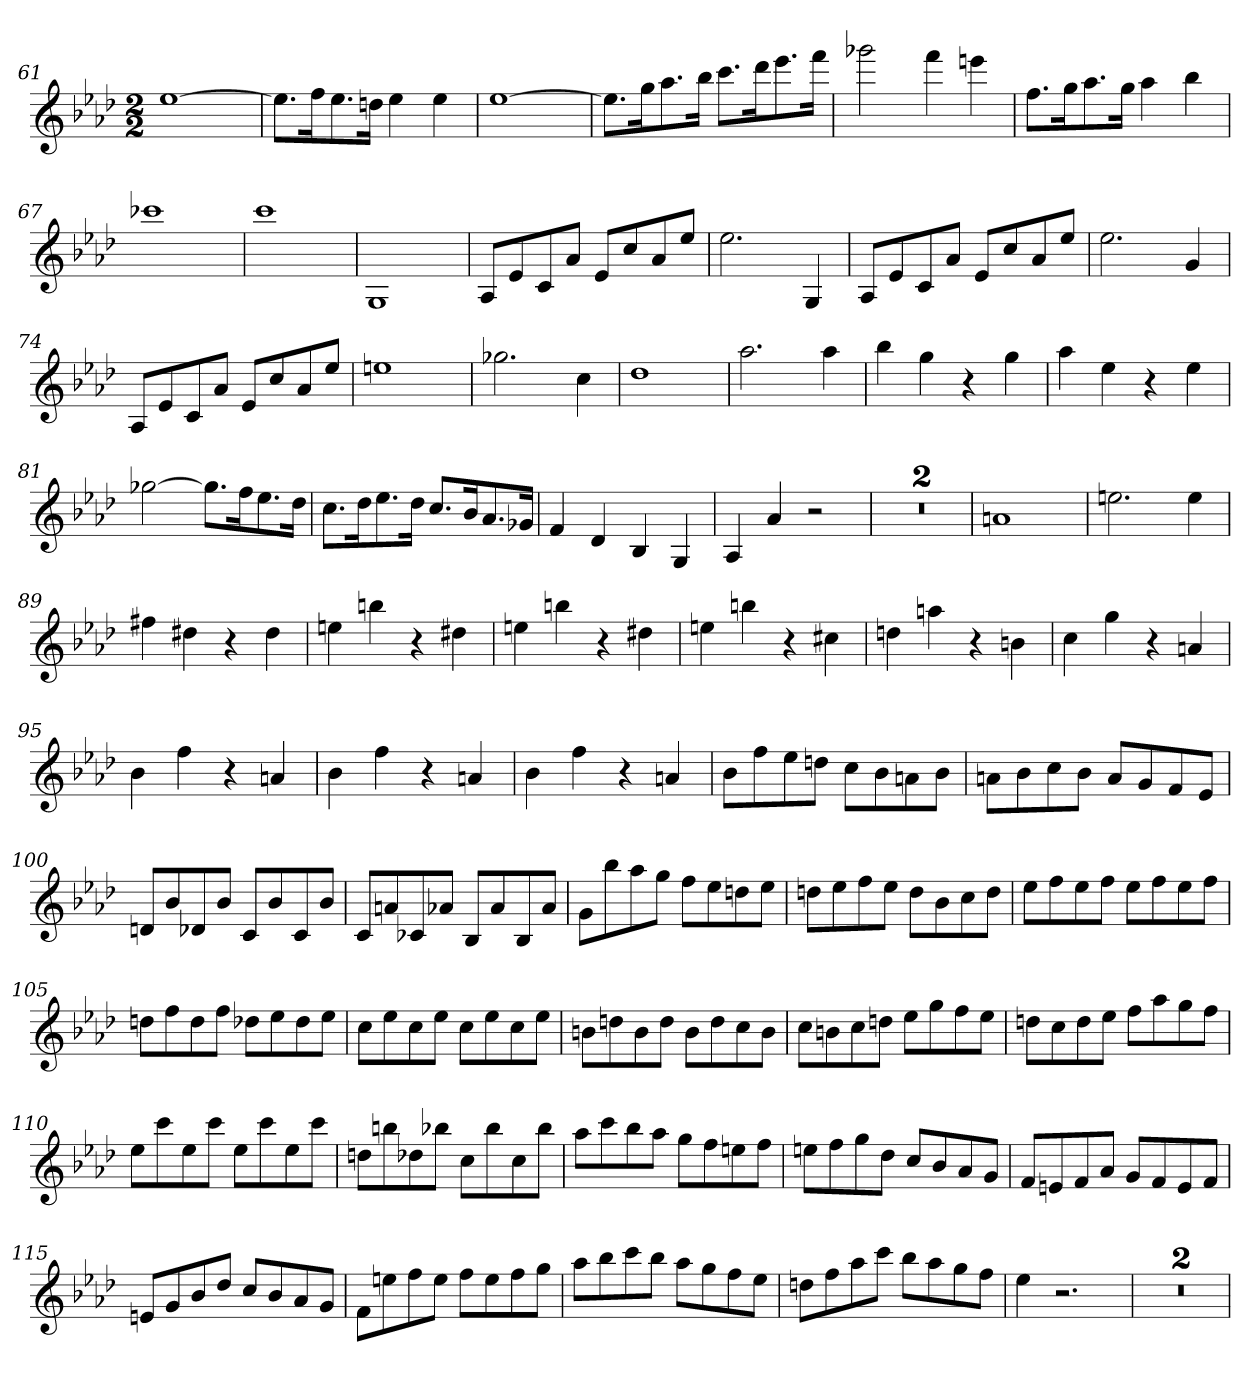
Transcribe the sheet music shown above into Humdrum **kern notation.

**kern
*part1
*staff1
*k[b-e-a-d-]
*f:
*M2/2
=61
[1ee-
=62
8.ee-L]
16ffK
8.ee-
16ddnJk
4ee-
4ee-
=63
[1ee-
=64
8.ee-L]
16ggK
8.aa-
16bb-Jk
8.cccL
16ddd-K
8.eee-
16fffJk
=65
2ggg-X
4fff
4eeen
=66
8.ffL
16ggK
8.aa-
16ggJk
4aa-
4bb-
=67
1ccc-X
=68
1ccc
=69
1G
=70
8A-L
8e-
8c
8a-J
8e-L
8cc
8a-
8ee-J
=71
2.ee-
4G
=72
8A-L
8e-
8c
8a-J
8e-L
8cc
8a-
8ee-J
=73
2.ee-
4g
=74
8A-L
8e-
8c
8a-J
8e-L
8cc
8a-
8ee-J
=75
1een
=76
2.gg-X
4cc
=77
1dd-
=78
2.aa-
4aa-
=79
4bb-
4gg
4r
4gg
=80
4aa-
4ee-
4r
4ee-
=81
[2gg-X
8.gg-L]
16ffK
8.ee-
16dd-Jk
=82
8.ccL
16dd-K
8.ee-
16dd-Jk
8.ccL
16b-K
8.a-
16g-XJk
=83
4f
4d-
4B-
4G
=84
4A-
4a-
2r
=85
1r
=86
1r
=87
1an
=88
2.een
4ee
=89
4ff#X
4dd#X
4r
4dd#
=90
4een
4bbn
4r
4dd#X
=91
4een
4bbn
4r
4dd#X
=92
4een
4bbn
4r
4cc#X
=93
4ddn
4aan
4r
4bn
=94
4cc
4gg
4r
4an
=95
4b-
4ff
4r
4an
=96
4b-
4ff
4r
4an
=97
4b-
4ff
4r
4an
=98
8b-L
8ff
8ee-
8ddnJ
8ccL
8b-
8an
8b-J
=99
8anL
8b-
8cc
8b-J
8aL
8g
8f
8e-J
=100
8dnL
8b-
8d-X
8b-J
8cL
8b-
8c
8b-J
=101
8cL
8an
8c-X
8a-XJ
8B-L
8a-
8B-
8a-J
=102
8gL
8bb-
8aa-
8ggJ
8ffL
8ee-
8ddn
8ee-J
=103
8ddnL
8ee-
8ff
8ee-J
8ddL
8b-
8cc
8ddJ
=104
8ee-L
8ff
8ee-
8ffJ
8ee-L
8ff
8ee-
8ffJ
=105
8ddnL
8ff
8dd
8ffJ
8dd-XL
8ee-
8dd-
8ee-J
=106
8ccL
8ee-
8cc
8ee-J
8ccL
8ee-
8cc
8ee-J
=107
8bnL
8ddn
8b
8ddJ
8bL
8dd
8cc
8bJ
=108
8ccL
8bn
8cc
8ddnJ
8ee-L
8gg
8ff
8ee-J
=109
8ddnL
8cc
8dd
8ee-J
8ffL
8aa-
8gg
8ffJ
=110
8ee-L
8ccc
8ee-
8cccJ
8ee-L
8ccc
8ee-
8cccJ
=111
8ddnL
8bbn
8dd-X
8bb-XJ
8ccL
8bb-
8cc
8bb-J
=112
8aa-L
8ccc
8bb-
8aa-J
8ggL
8ff
8een
8ffJ
=113
8eenL
8ff
8gg
8dd-J
8ccL
8b-
8a-
8gJ
=114
8fL
8en
8f
8a-J
8gL
8f
8e
8fJ
=115
8enL
8g
8b-
8dd-J
8ccL
8b-
8a-
8gJ
=116
8fL
8een
8ff
8eeJ
8ffL
8ee
8ff
8ggJ
=117
8aa-L
8bb-
8ccc
8bb-J
8aa-L
8gg
8ff
8ee-J
=118
8ddnL
8ff
8aa-
8cccJ
8bb-L
8aa-
8gg
8ffJ
=119
4ee-
2.r
=120
1r
=121
1r
=
*-
